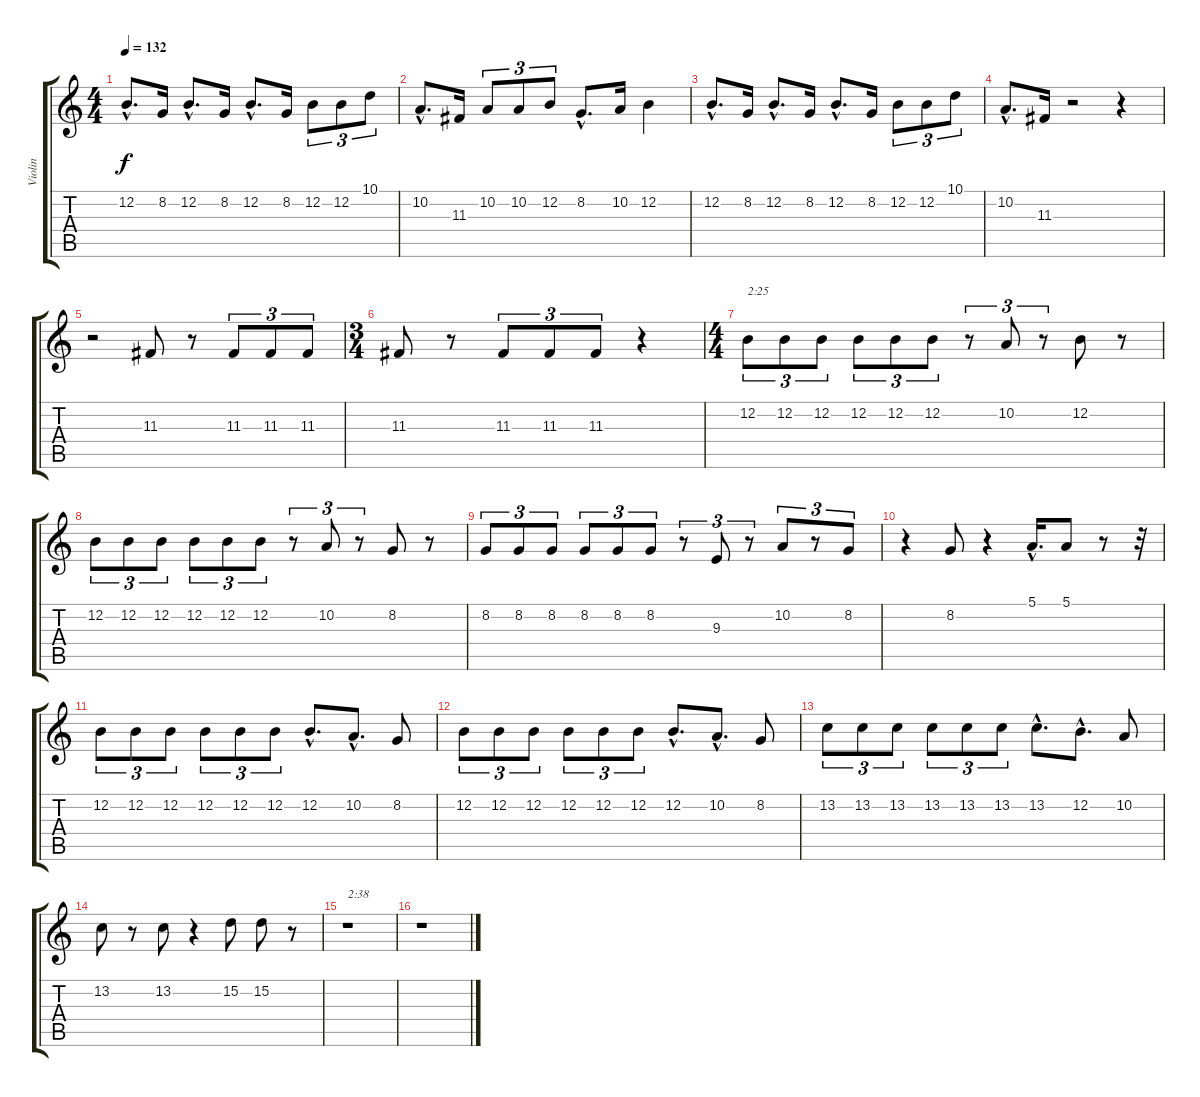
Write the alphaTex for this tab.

\track ("Violin" "Violin") {instrument violin}
\staff {score tabs}
\tuning (E4 B3 G3 D3 A2 E2) {hide}
\ts (4 4)
\tempo 132
\clef g2
\ks c
12.2{hac}.8{d dy f} 8.2.16 12.2{hac}.8{d} 8.2.16 12.2{hac}.8{d} 8.2.16 12.2.8{tu (3 2)} 12.2.8{tu (3 2)} 10.1.8{tu (3 2)} |
10.2{hac}.8{d} 11.3.16 10.2.8{tu (3 2)} 10.2.8{tu (3 2)} 12.2.8{tu (3 2)} 8.2{hac}.8{d} 10.2.16 12.2.4 |
12.2{hac}.8{d} 8.2.16 12.2{hac}.8{d} 8.2.16 12.2{hac}.8{d} 8.2.16 12.2.8{tu (3 2)} 12.2.8{tu (3 2)} 10.1.8{tu (3 2)} |
10.2{hac}.8{d} 11.3.16 r.2 r.4 |
r.2 11.3.8 r.8 11.3.8{tu (3 2)} 11.3.8{tu (3 2)} 11.3.8{tu (3 2)} |
\ts (3 4)
11.3.8 r.8 11.3.8{tu (3 2)} 11.3.8{tu (3 2)} 11.3.8{tu (3 2)} r.4 |
\ts (4 4)
12.2.8{tu (3 2) txt "2:25"} 12.2.8{tu (3 2)} 12.2.8{tu (3 2)} 12.2.8{tu (3 2)} 12.2.8{tu (3 2)} 12.2.8{tu (3 2)} r.8{tu (3 2)} 10.2.8{tu (3 2)} r.8{tu (3 2)} 12.2.8 r.8 |
12.2.8{tu (3 2)} 12.2.8{tu (3 2)} 12.2.8{tu (3 2)} 12.2.8{tu (3 2)} 12.2.8{tu (3 2)} 12.2.8{tu (3 2)} r.8{tu (3 2)} 10.2.8{tu (3 2)} r.8{tu (3 2)} 8.2.8 r.8 |
8.2.8{tu (3 2)} 8.2.8{tu (3 2)} 8.2.8{tu (3 2)} 8.2.8{tu (3 2)} 8.2.8{tu (3 2)} 8.2.8{tu (3 2)} r.8{tu (3 2)} 9.3.8{tu (3 2)} r.8{tu (3 2)} 10.2.8{tu (3 2)} r.8{tu (3 2)} 8.2.8{tu (3 2)} |
r.4 8.2.8 r.4 5.1{hac}.16{d} 5.1.8 r.8 r.32 |
12.2.8{tu (3 2)} 12.2.8{tu (3 2)} 12.2.8{tu (3 2)} 12.2.8{tu (3 2)} 12.2.8{tu (3 2)} 12.2.8{tu (3 2)} 12.2{hac}.8{d} 10.2{hac}.8{d} 8.2.8 |
12.2.8{tu (3 2)} 12.2.8{tu (3 2)} 12.2.8{tu (3 2)} 12.2.8{tu (3 2)} 12.2.8{tu (3 2)} 12.2.8{tu (3 2)} 12.2{hac}.8{d} 10.2{hac}.8{d} 8.2.8 |
13.2.8{tu (3 2)} 13.2.8{tu (3 2)} 13.2.8{tu (3 2)} 13.2.8{tu (3 2)} 13.2.8{tu (3 2)} 13.2.8{tu (3 2)} 13.2{hac}.8{d} 12.2{hac}.8{d} 10.2.8 |
13.2.8 r.8 13.2.8 r.4 15.2.8 15.2.8 r.8 |
r.1{txt "2:38"} |
r.1
